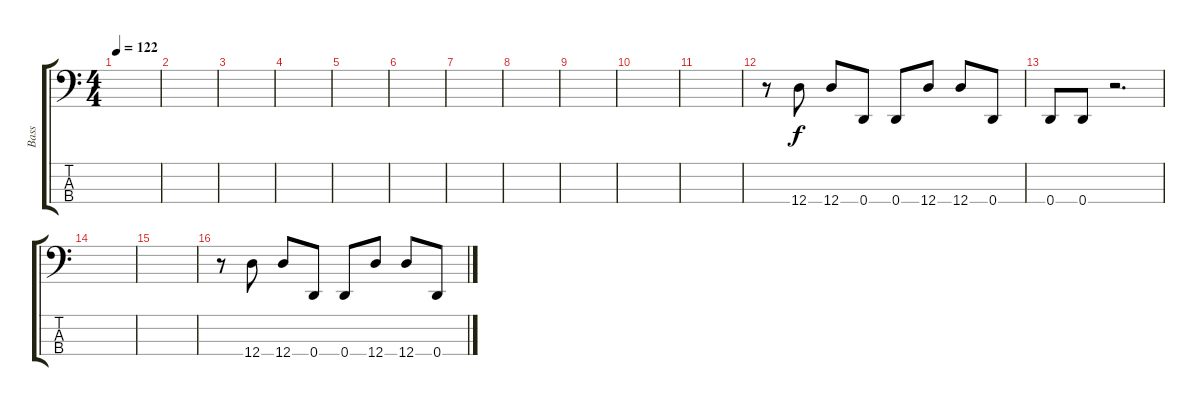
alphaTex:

\track ("Bass" "Bass") {instrument electricbassfinger}
\staff {score tabs}
\tuning (G2 D2 A1 D1) {hide}
\ts (4 4)
\tempo 122
\clef f4
\ks c
|
|
|
|
|
|
|
|
|
|
|
r.8 12.4.8 12.4.8 0.4.8 0.4.8 12.4.8 12.4.8 0.4.8 |
0.4.8 0.4.8 r.2{d} |
|
|
r.8 12.4.8 12.4.8 0.4.8 0.4.8 12.4.8 12.4.8 0.4.8
